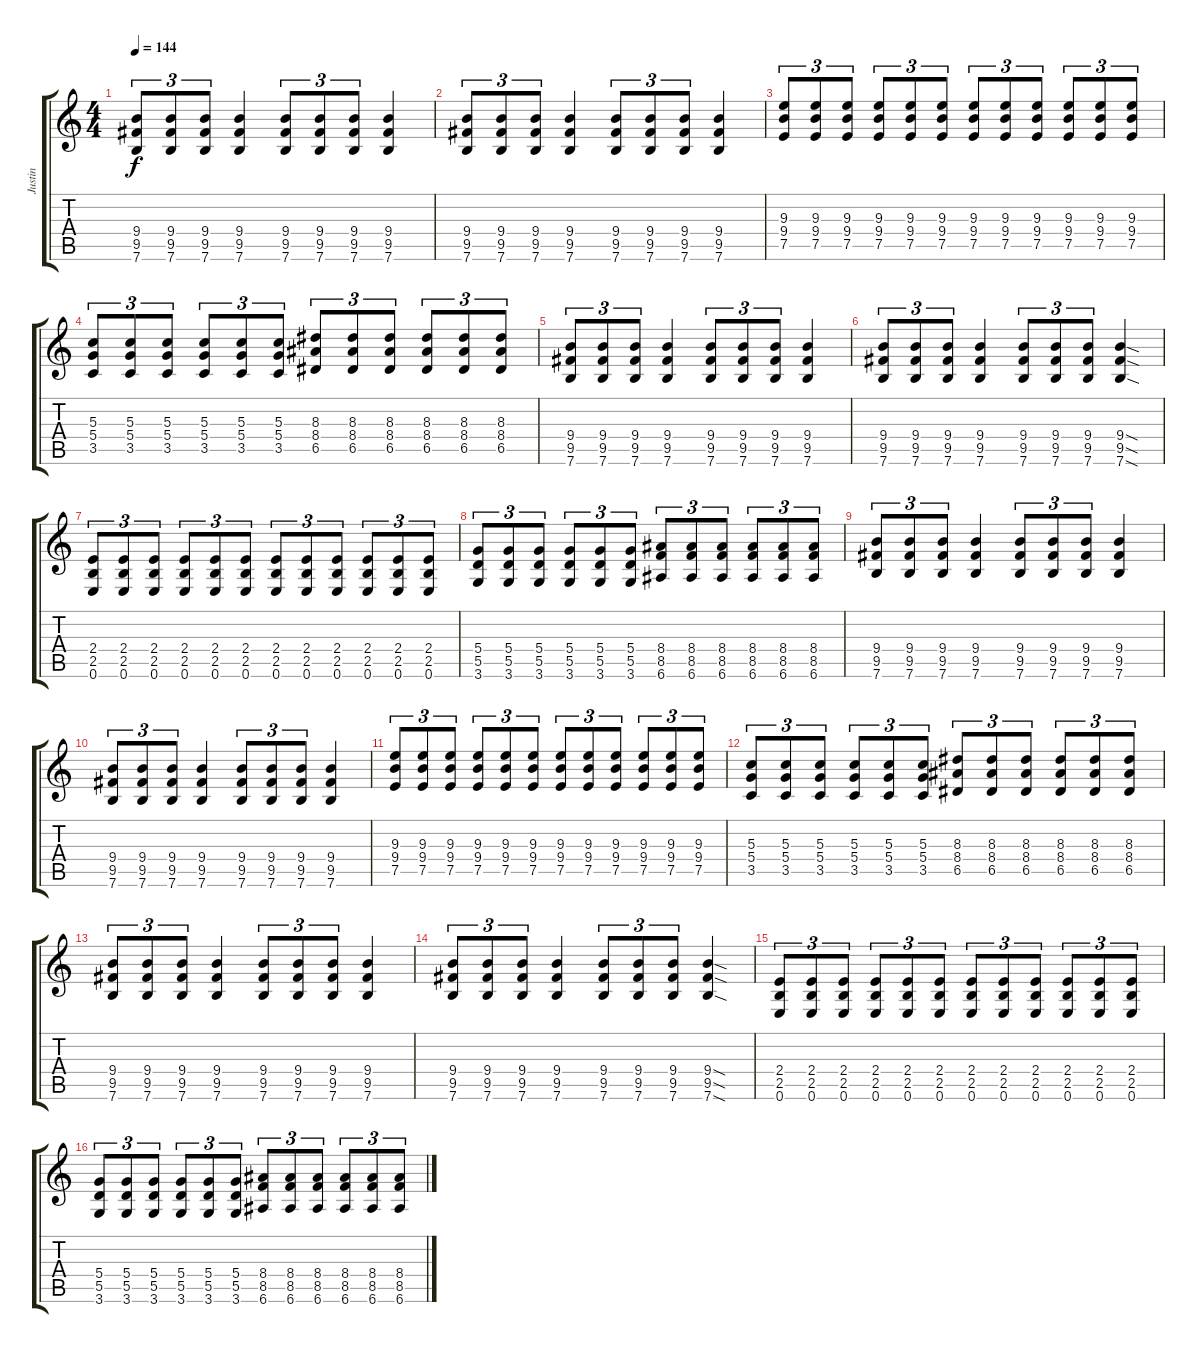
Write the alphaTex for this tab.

\track ("Justin" "Justin") {instrument electricguitarclean}
\staff {score tabs}
\tuning (E4 B3 G3 D3 A2 E2) {hide}
\ts (4 4)
\tempo 144
\clef g2
\ks c
(9.4 9.5 7.6).8{tu (3 2) dy f} (9.4 9.5 7.6).8{tu (3 2)} (9.4 9.5 7.6).8{tu (3 2)} (9.4 9.5 7.6).4 (9.4 9.5 7.6).8{tu (3 2)} (9.4 9.5 7.6).8{tu (3 2)} (9.4 9.5 7.6).8{tu (3 2)} (9.4 9.5 7.6).4 |
(9.4 9.5 7.6).8{tu (3 2)} (9.4 9.5 7.6).8{tu (3 2)} (9.4 9.5 7.6).8{tu (3 2)} (9.4 9.5 7.6).4 (9.4 9.5 7.6).8{tu (3 2)} (9.4 9.5 7.6).8{tu (3 2)} (9.4 9.5 7.6).8{tu (3 2)} (9.4 9.5 7.6).4 |
(9.3 9.4 7.5).8{tu (3 2)} (9.3 9.4 7.5).8{tu (3 2)} (9.3 9.4 7.5).8{tu (3 2)} (9.3 9.4 7.5).8{tu (3 2)} (9.3 9.4 7.5).8{tu (3 2)} (9.3 9.4 7.5).8{tu (3 2)} (9.3 9.4 7.5).8{tu (3 2)} (9.3 9.4 7.5).8{tu (3 2)} (9.3 9.4 7.5).8{tu (3 2)} (9.3 9.4 7.5).8{tu (3 2)} (9.3 9.4 7.5).8{tu (3 2)} (9.3 9.4 7.5).8{tu (3 2)} |
(5.3 5.4 3.5).8{tu (3 2)} (5.3 5.4 3.5).8{tu (3 2)} (5.3 5.4 3.5).8{tu (3 2)} (5.3 5.4 3.5).8{tu (3 2)} (5.3 5.4 3.5).8{tu (3 2)} (5.3 5.4 3.5).8{tu (3 2)} (8.3 8.4 6.5).8{tu (3 2)} (8.3 8.4 6.5).8{tu (3 2)} (8.3 8.4 6.5).8{tu (3 2)} (8.3 8.4 6.5).8{tu (3 2)} (8.3 8.4 6.5).8{tu (3 2)} (8.3 8.4 6.5).8{tu (3 2)} |
(9.4 9.5 7.6).8{tu (3 2)} (9.4 9.5 7.6).8{tu (3 2)} (9.4 9.5 7.6).8{tu (3 2)} (9.4 9.5 7.6).4 (9.4 9.5 7.6).8{tu (3 2)} (9.4 9.5 7.6).8{tu (3 2)} (9.4 9.5 7.6).8{tu (3 2)} (9.4 9.5 7.6).4 |
(9.4 9.5 7.6).8{tu (3 2)} (9.4 9.5 7.6).8{tu (3 2)} (9.4 9.5 7.6).8{tu (3 2)} (9.4 9.5 7.6).4 (9.4 9.5 7.6).8{tu (3 2)} (9.4 9.5 7.6).8{tu (3 2)} (9.4 9.5 7.6).8{tu (3 2)} (9.4{sod} 9.5{sod} 7.6{sod}).4 |
(2.4 2.5 0.6).8{tu (3 2)} (2.4 2.5 0.6).8{tu (3 2)} (2.4 2.5 0.6).8{tu (3 2)} (2.4 2.5 0.6).8{tu (3 2)} (2.4 2.5 0.6).8{tu (3 2)} (2.4 2.5 0.6).8{tu (3 2)} (2.4 2.5 0.6).8{tu (3 2)} (2.4 2.5 0.6).8{tu (3 2)} (2.4 2.5 0.6).8{tu (3 2)} (2.4 2.5 0.6).8{tu (3 2)} (2.4 2.5 0.6).8{tu (3 2)} (2.4 2.5 0.6).8{tu (3 2)} |
(5.4 5.5 3.6).8{tu (3 2)} (5.4 5.5 3.6).8{tu (3 2)} (5.4 5.5 3.6).8{tu (3 2)} (5.4 5.5 3.6).8{tu (3 2)} (5.4 5.5 3.6).8{tu (3 2)} (5.4 5.5 3.6).8{tu (3 2)} (8.4 8.5 6.6).8{tu (3 2)} (8.4 8.5 6.6).8{tu (3 2)} (8.4 8.5 6.6).8{tu (3 2)} (8.4 8.5 6.6).8{tu (3 2)} (8.4 8.5 6.6).8{tu (3 2)} (8.4 8.5 6.6).8{tu (3 2)} |
(9.4 9.5 7.6).8{tu (3 2)} (9.4 9.5 7.6).8{tu (3 2)} (9.4 9.5 7.6).8{tu (3 2)} (9.4 9.5 7.6).4 (9.4 9.5 7.6).8{tu (3 2)} (9.4 9.5 7.6).8{tu (3 2)} (9.4 9.5 7.6).8{tu (3 2)} (9.4 9.5 7.6).4 |
(9.4 9.5 7.6).8{tu (3 2)} (9.4 9.5 7.6).8{tu (3 2)} (9.4 9.5 7.6).8{tu (3 2)} (9.4 9.5 7.6).4 (9.4 9.5 7.6).8{tu (3 2)} (9.4 9.5 7.6).8{tu (3 2)} (9.4 9.5 7.6).8{tu (3 2)} (9.4 9.5 7.6).4 |
(9.3 9.4 7.5).8{tu (3 2)} (9.3 9.4 7.5).8{tu (3 2)} (9.3 9.4 7.5).8{tu (3 2)} (9.3 9.4 7.5).8{tu (3 2)} (9.3 9.4 7.5).8{tu (3 2)} (9.3 9.4 7.5).8{tu (3 2)} (9.3 9.4 7.5).8{tu (3 2)} (9.3 9.4 7.5).8{tu (3 2)} (9.3 9.4 7.5).8{tu (3 2)} (9.3 9.4 7.5).8{tu (3 2)} (9.3 9.4 7.5).8{tu (3 2)} (9.3 9.4 7.5).8{tu (3 2)} |
(5.3 5.4 3.5).8{tu (3 2)} (5.3 5.4 3.5).8{tu (3 2)} (5.3 5.4 3.5).8{tu (3 2)} (5.3 5.4 3.5).8{tu (3 2)} (5.3 5.4 3.5).8{tu (3 2)} (5.3 5.4 3.5).8{tu (3 2)} (8.3 8.4 6.5).8{tu (3 2)} (8.3 8.4 6.5).8{tu (3 2)} (8.3 8.4 6.5).8{tu (3 2)} (8.3 8.4 6.5).8{tu (3 2)} (8.3 8.4 6.5).8{tu (3 2)} (8.3 8.4 6.5).8{tu (3 2)} |
(9.4 9.5 7.6).8{tu (3 2)} (9.4 9.5 7.6).8{tu (3 2)} (9.4 9.5 7.6).8{tu (3 2)} (9.4 9.5 7.6).4 (9.4 9.5 7.6).8{tu (3 2)} (9.4 9.5 7.6).8{tu (3 2)} (9.4 9.5 7.6).8{tu (3 2)} (9.4 9.5 7.6).4 |
(9.4 9.5 7.6).8{tu (3 2)} (9.4 9.5 7.6).8{tu (3 2)} (9.4 9.5 7.6).8{tu (3 2)} (9.4 9.5 7.6).4 (9.4 9.5 7.6).8{tu (3 2)} (9.4 9.5 7.6).8{tu (3 2)} (9.4 9.5 7.6).8{tu (3 2)} (9.4{sod} 9.5{sod} 7.6{sod}).4 |
(2.4 2.5 0.6).8{tu (3 2)} (2.4 2.5 0.6).8{tu (3 2)} (2.4 2.5 0.6).8{tu (3 2)} (2.4 2.5 0.6).8{tu (3 2)} (2.4 2.5 0.6).8{tu (3 2)} (2.4 2.5 0.6).8{tu (3 2)} (2.4 2.5 0.6).8{tu (3 2)} (2.4 2.5 0.6).8{tu (3 2)} (2.4 2.5 0.6).8{tu (3 2)} (2.4 2.5 0.6).8{tu (3 2)} (2.4 2.5 0.6).8{tu (3 2)} (2.4 2.5 0.6).8{tu (3 2)} |
(5.4 5.5 3.6).8{tu (3 2)} (5.4 5.5 3.6).8{tu (3 2)} (5.4 5.5 3.6).8{tu (3 2)} (5.4 5.5 3.6).8{tu (3 2)} (5.4 5.5 3.6).8{tu (3 2)} (5.4 5.5 3.6).8{tu (3 2)} (8.4 8.5 6.6).8{tu (3 2)} (8.4 8.5 6.6).8{tu (3 2)} (8.4 8.5 6.6).8{tu (3 2)} (8.4 8.5 6.6).8{tu (3 2)} (8.4 8.5 6.6).8{tu (3 2)} (8.4 8.5 6.6).8{tu (3 2)}
